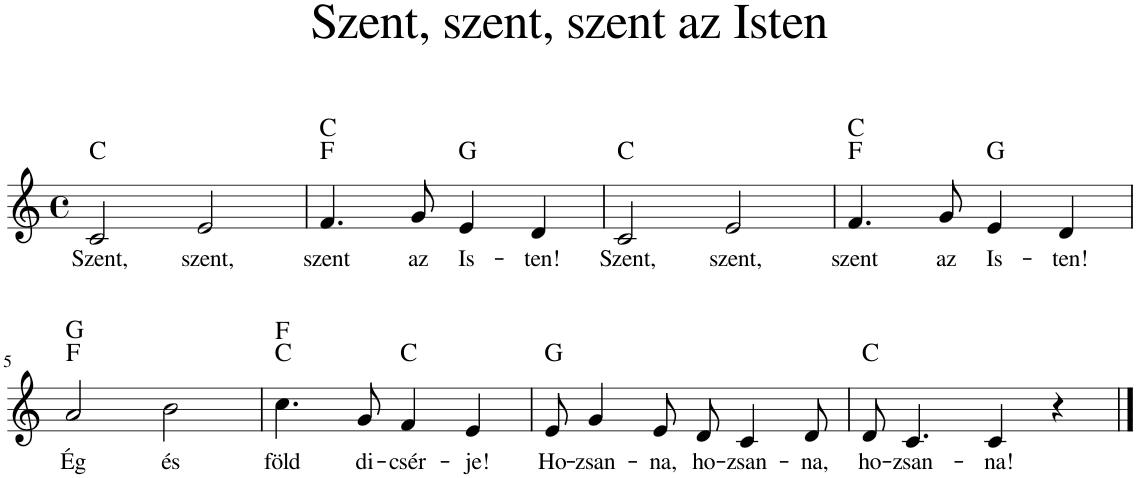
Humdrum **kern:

**kern	**text	**harte
*part1	*part1	*part1
*staff1	*staff1	*
*I"Piano	*	*
*I'Pno	*	*
*clefG2	*	*
*k[]	*	*
*M4/4	*	*
*met(c)	*	*
=1	=1	=1
!	!LO:LY:b	!
2c/	Szent,	C:maj
!	!LO:LY:b	!
2e/	szent,	.
=2	=2	=2
!	!LO:LY:b	!
4.f/	szent	F:maj C:maj
!	!LO:LY:b	!
8g/	az	.
!	!LO:LY:b	!
4e/	Is-	G:maj
!	!LO:LY:b	!
4d/	-ten!	.
=3	=3	=3
!	!LO:LY:b	!
2c/	Szent,	C:maj
!	!LO:LY:b	!
2e/	szent,	.
=4	=4	=4
!	!LO:LY:b	!
4.f/	szent	F:maj C:maj
!	!LO:LY:b	!
8g/	az	.
!	!LO:LY:b	!
4e/	Is-	G:maj
!	!LO:LY:b	!
4d/	-ten!	.
!!LO:LB:g=z
=5	=5	=5
!	!LO:LY:b	!
2a/	Ég	F:maj G:maj
!	!LO:LY:b	!
2b\	és	.
=6	=6	=6
!	!LO:LY:b	!
4.cc\	föld	C:maj F:maj
!	!LO:LY:b	!
8g/	di-	.
!	!LO:LY:b	!
4f/	-csér-	C:maj
!	!LO:LY:b	!
4e/	-je!	.
=7	=7	=7
!	!LO:LY:b	!
8e/	Ho-	G:maj
!	!LO:LY:b	!
4g/	-zsan-	.
!	!LO:LY:b	!
8e/	-na,	.
!	!LO:LY:b	!
8d/	ho-	.
!	!LO:LY:b	!
4c/	-zsan-	.
!	!LO:LY:b	!
8d/	-na,	.
=8	=8	=8
!	!LO:LY:b	!
8d/	ho-	C:maj
!	!LO:LY:b	!
4.c/	-zsan-	.
!	!LO:LY:b	!
4c/	-na!	.
4r	.	.
==	==	==
*-	*-	*-
